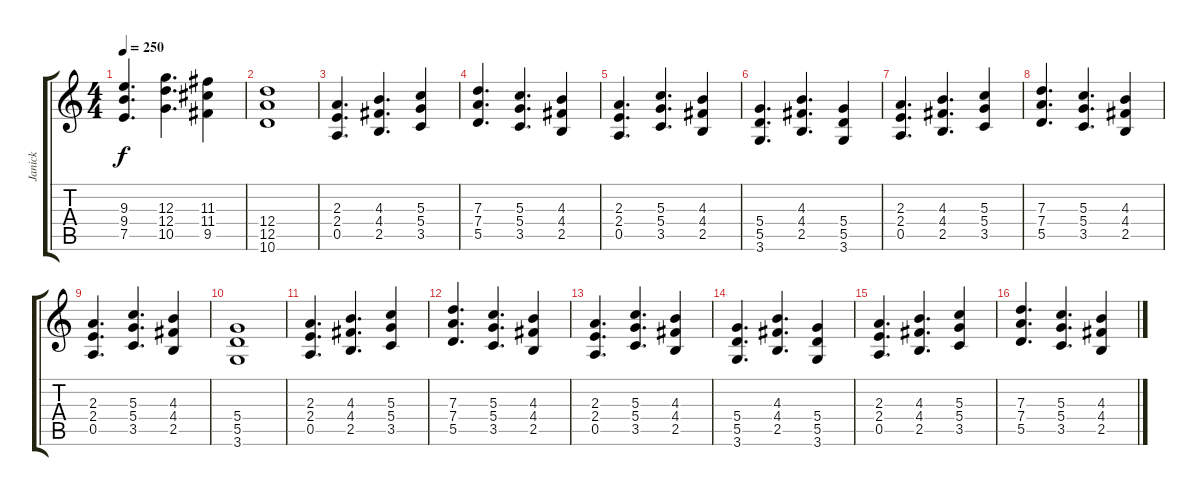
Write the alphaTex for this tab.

\track ("Janick" "Janick") {instrument distortionguitar}
\staff {score tabs}
\tuning (E4 B3 G3 D3 A2 E2) {hide}
\ts (4 4)
\tempo 250
\clef g2
\ks c
(9.3 9.4 7.5).4{d dy f} (12.3 12.4 10.5).4{d} (11.3 11.4 9.5).4 |
(12.4 12.5 10.6).1 |
(2.3 2.4 0.5).4{d} (4.3 4.4 2.5).4{d} (5.3 5.4 3.5).4 |
(7.3 7.4 5.5).4{d} (5.3 5.4 3.5).4{d} (4.3 4.4 2.5).4 |
(2.3 2.4 0.5).4{d} (5.3 5.4 3.5).4{d} (4.3 4.4 2.5).4 |
(5.4 5.5 3.6).4{d} (4.3 4.4 2.5).4{d} (5.4 5.5 3.6).4 |
(2.3 2.4 0.5).4{d} (4.3 4.4 2.5).4{d} (5.3 5.4 3.5).4 |
(7.3 7.4 5.5).4{d} (5.3 5.4 3.5).4{d} (4.3 4.4 2.5).4 |
(2.3 2.4 0.5).4{d} (5.3 5.4 3.5).4{d} (4.3 4.4 2.5).4 |
(5.4 5.5 3.6).1 |
(2.3 2.4 0.5).4{d} (4.3 4.4 2.5).4{d} (5.3 5.4 3.5).4 |
(7.3 7.4 5.5).4{d} (5.3 5.4 3.5).4{d} (4.3 4.4 2.5).4 |
(2.3 2.4 0.5).4{d} (5.3 5.4 3.5).4{d} (4.3 4.4 2.5).4 |
(5.4 5.5 3.6).4{d} (4.3 4.4 2.5).4{d} (5.4 5.5 3.6).4 |
(2.3 2.4 0.5).4{d} (4.3 4.4 2.5).4{d} (5.3 5.4 3.5).4 |
(7.3 7.4 5.5).4{d} (5.3 5.4 3.5).4{d} (4.3 4.4 2.5).4
